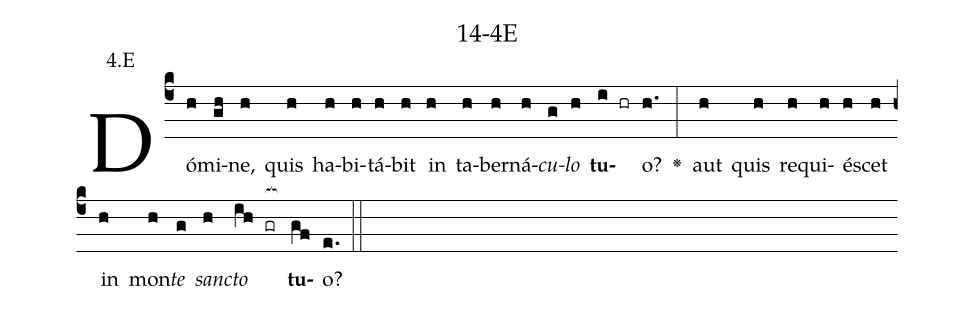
name: 14-4E;
annotation: 4.E;
%%
(c4)Dó(h)mi(gh)ne,(h) quis(h) ha(h)bi(h)tá(h)bit(h) in(h) ta(h)ber(h)ná(h)<i>cu</i>(g)<i>lo</i>(h) <b>tu</b>(i hr)o?(h.) <v>\greheightstar</v>(:) aut(h) quis(h) re(h)qui(h)é(h)scet(h) in(h) mon(h)<i>te</i>(g) <i>sanc</i>(h)<i>to</i>(ih gr[ocb:1{]) <b>tu</b>(gf[ocb:0}])o?(e.) (::)


%E(h) u(g) o(h) u(ih) a(gf) e.(e.) (::)
